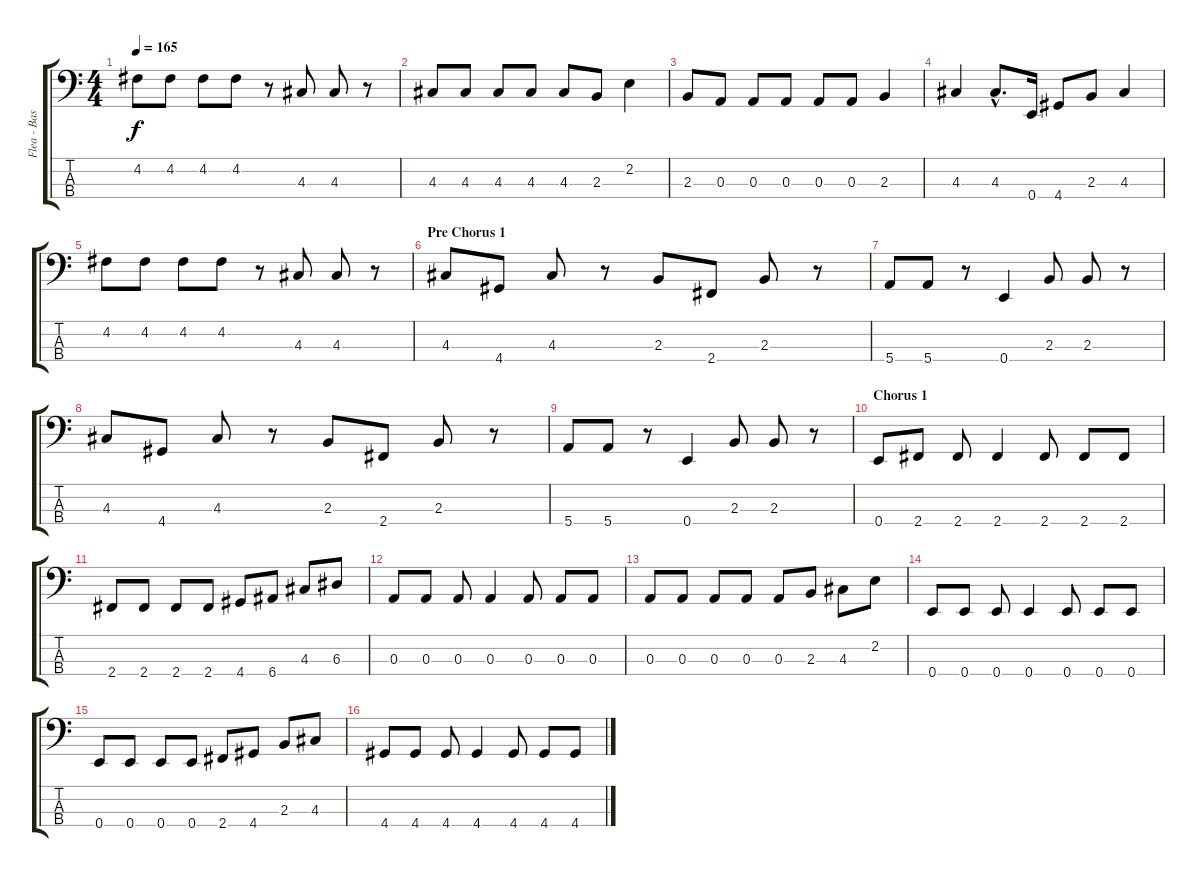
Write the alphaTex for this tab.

\track ("Flea - Bass" "Flea - Bas") {instrument electricbassfinger}
\staff {score tabs}
\tuning (G2 D2 A1 E1) {hide}
\ts (4 4)
\tempo 165
\clef f4
\ks c
4.2.8{dy f} 4.2.8 4.2.8 4.2.8 r.8 4.3.8 4.3.8 r.8 |
4.3.8 4.3.8 4.3.8 4.3.8 4.3.8 2.3.8 2.2.4 |
2.3.8 0.3.8 0.3.8 0.3.8 0.3.8 0.3.8 2.3.4 |
4.3.4 4.3{hac}.8{d} 0.4.16 4.4.8 2.3.8 4.3.4 |
4.2.8 4.2.8 4.2.8 4.2.8 r.8 4.3.8 4.3.8 r.8 |
\section ("" "Pre Chorus 1")
4.3.8 4.4.8 4.3.8 r.8 2.3.8 2.4.8 2.3.8 r.8 |
5.4.8 5.4.8 r.8 0.4.4 2.3.8 2.3.8 r.8 |
4.3.8 4.4.8 4.3.8 r.8 2.3.8 2.4.8 2.3.8 r.8 |
5.4.8 5.4.8 r.8 0.4.4 2.3.8 2.3.8 r.8 |
\section ("" "Chorus 1")
0.4.8 2.4.8 2.4.8 2.4.4 2.4.8 2.4.8 2.4.8 |
2.4.8 2.4.8 2.4.8 2.4.8 4.4.8 6.4.8 4.3.8 6.3.8 |
0.3.8 0.3.8 0.3.8 0.3.4 0.3.8 0.3.8 0.3.8 |
0.3.8 0.3.8 0.3.8 0.3.8 0.3.8 2.3.8 4.3.8 2.2.8 |
0.4.8 0.4.8 0.4.8 0.4.4 0.4.8 0.4.8 0.4.8 |
0.4.8 0.4.8 0.4.8 0.4.8 2.4.8 4.4.8 2.3.8 4.3.8 |
4.4.8 4.4.8 4.4.8 4.4.4 4.4.8 4.4.8 4.4.8
